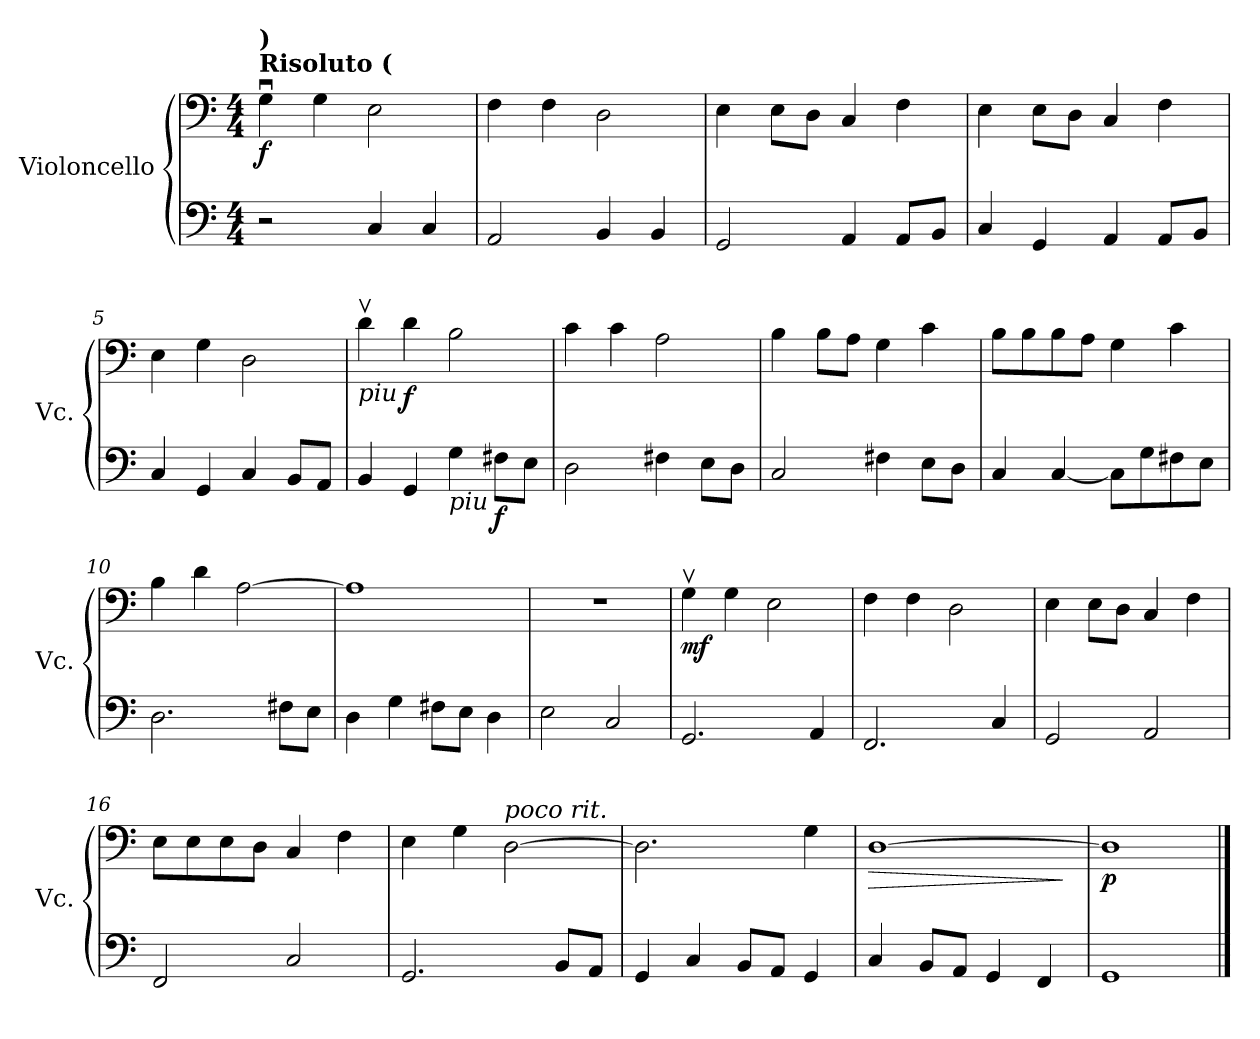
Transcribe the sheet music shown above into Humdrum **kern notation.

**kern	**dynam	**kern	**dynam
*part2	*part2	*part1	*part1
*staff2	*staff2	*staff1	*staff1
*I"Violoncello	*	*I"Violoncello	*
*I'Vc.	*	*I'Vc.	*
*clefF4	*	*clefF4	*
*k[]	*	*k[]	*
*M4/4	*	*M4/4	*
*MM104	*	*MM104	*
=1	=1	=1	=1
!	!	!LO:TX:a:B:t=Risoluto (	!
!	!	!LO:TX:a:B:t=)	!
!	!	!	!LO:DY:b
2r	.	4Gu\	f
.	.	4G\	.
4C/	.	2E\	.
4C/	.	.	.
=2	=2	=2	=2
2AA/	.	4F\	.
.	.	4F\	.
4BB/	.	2D\	.
4BB/	.	.	.
=3	=3	=3	=3
2GG/	.	4E\	.
.	.	8E\L	.
.	.	8D\J	.
4AA/	.	4C/	.
8AA/L	.	4F\	.
8BB/J	.	.	.
=4	=4	=4	=4
4C/	.	4E\	.
4GG/	.	8E\L	.
.	.	8D\J	.
4AA/	.	4C/	.
8AA/L	.	4F\	.
8BB/J	.	.	.
=5	=5	=5	=5
4C/	.	4E\	.
4GG/	.	4G\	.
4C/	.	2D\	.
8BB/L	.	.	.
8AA/J	.	.	.
=6	=6	=6	=6
!	!	!LO:TX:b:i:t=piu	!
4BB/	.	4dv\	.
!	!	!	!LO:DY:b
4GG/	.	4d\	f
!LO:TX:b:i:t=piu	!	!	!
4G\	.	2B\	.
!	!LO:DY:b	!	!
8F#X\L	f	.	.
8E\J	.	.	.
!!LO:LB:g=z
=7	=7	=7	=7
2D\	.	4c\	.
.	.	4c\	.
4F#X\	.	2A\	.
8E\L	.	.	.
8D\J	.	.	.
=8	=8	=8	=8
2C/	.	4B\	.
.	.	8B\L	.
.	.	8A\J	.
4F#X\	.	4G\	.
8E\L	.	4c\	.
8D\J	.	.	.
=9	=9	=9	=9
4C/	.	8B\L	.
.	.	8B\	.
[4C/	.	8B\	.
.	.	8A\J	.
8C\L]	.	4G\	.
8G\	.	.	.
8F#X\	.	4c\	.
8E\J	.	.	.
=10	=10	=10	=10
2.D\	.	4B\	.
.	.	4d\	.
.	.	[2A\	.
8F#X\L	.	.	.
8E\J	.	.	.
=11	=11	=11	=11
4D\	.	1A]	.
4G\	.	.	.
8F#X\L	.	.	.
8E\J	.	.	.
4D\	.	.	.
=12	=12	=12	=12
2E\	.	1r	.
2C/	.	.	.
=13	=13	=13	=13
!	!	!	!LO:DY:b
2.GG/	.	4Gv\	mf
.	.	4G\	.
.	.	2E\	.
4AA/	.	.	.
!!LO:LB:g=z
=14	=14	=14	=14
2.FF/	.	4F\	.
.	.	4F\	.
.	.	2D\	.
4C/	.	.	.
=15	=15	=15	=15
2GG/	.	4E\	.
.	.	8E\L	.
.	.	8D\J	.
2AA/	.	4C/	.
.	.	4F\	.
=16	=16	=16	=16
2FF/	.	8E\L	.
.	.	8E\	.
.	.	8E\	.
.	.	8D\J	.
2C/	.	4C/	.
.	.	4F\	.
=17	=17	=17	=17
2.GG/	.	4E\	.
.	.	4G\	.
!	!	!LO:TX:a:i:t=poco rit.	!
.	.	[2D\	.
8BB/L	.	.	.
8AA/J	.	.	.
=18	=18	=18	=18
4GG/	.	2.D\]	.
4C/	.	.	.
8BB/L	.	.	.
8AA/J	.	.	.
4GG/	.	4G\	.
=19	=19	=19	=19
!	!	!	!LO:HP:b
4C/	.	[1D	>
8BB/L	.	.	.
8AA/J	.	.	.
4GG/	.	.	.
4FF/	.	.	.
.	.	.	]
=20	=20	=20	=20
!	!	!	!LO:DY:b
1GG	.	1D]	p
==	==	==	==
*-	*-	*-	*-
